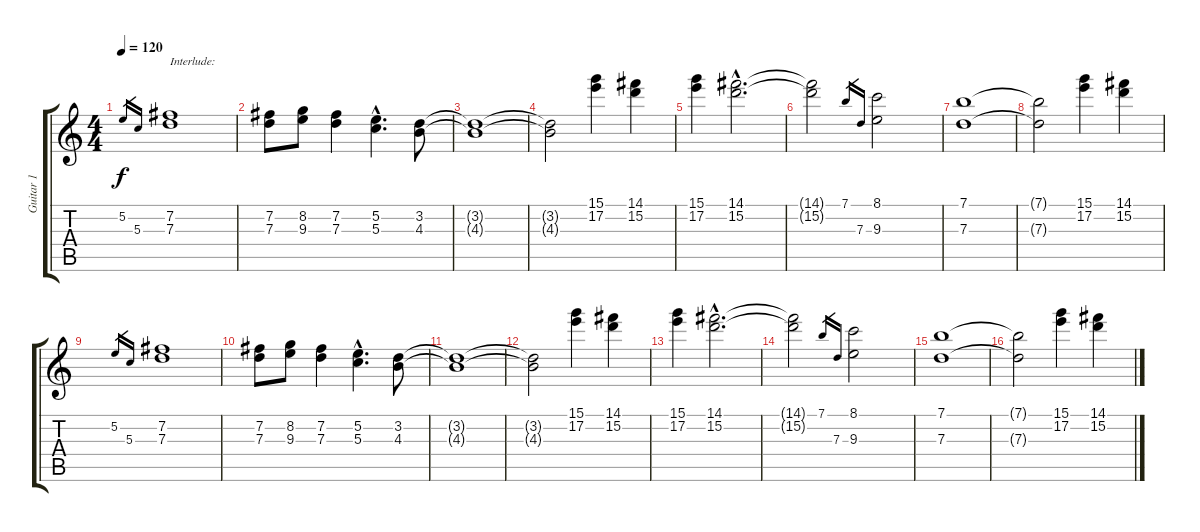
\track ("Guitar 1" "Guitar 1") {instrument distortionguitar}
\staff {score tabs}
\tuning (E4 B3 G3 D3 A2 E2) {hide}
\ts (4 4)
\tempo 120
\clef g2
\ks c
5.2.16{gr dy f} 5.3.16{gr} (7.2 7.3).1{txt "Interlude:" volume 14} |
(7.2 7.3).8 (8.2 9.3).8 (7.2 7.3).4 (5.2{hac} 5.3{hac}).4{d} (3.2 4.3).8 |
(3.2{t} 4.3{t}).1 |
(3.2{t} 4.3{t}).2 (15.1 17.2).4 (14.1 15.2).4 |
(15.1 17.2).4 (14.1{hac} 15.2{hac}).2{d} |
(14.1{t} 15.2{t}).2 7.1.16{gr} 7.3.16{gr} (8.1 9.3).2 |
(7.1 7.3).1 |
(7.1{t} 7.3{t}).2 (15.1 17.2).4 (14.1 15.2).4 |
5.2.16{gr} 5.3.16{gr} (7.2 7.3).1 |
(7.2 7.3).8 (8.2 9.3).8 (7.2 7.3).4 (5.2{hac} 5.3{hac}).4{d} (3.2 4.3).8 |
(3.2{t} 4.3{t}).1 |
(3.2{t} 4.3{t}).2 (15.1 17.2).4 (14.1 15.2).4 |
(15.1 17.2).4 (14.1{hac} 15.2{hac}).2{d} |
(14.1{t} 15.2{t}).2 7.1.16{gr} 7.3.16{gr} (8.1 9.3).2 |
(7.1 7.3).1 |
(7.1{t} 7.3{t}).2 (15.1 17.2).4 (14.1 15.2).4
